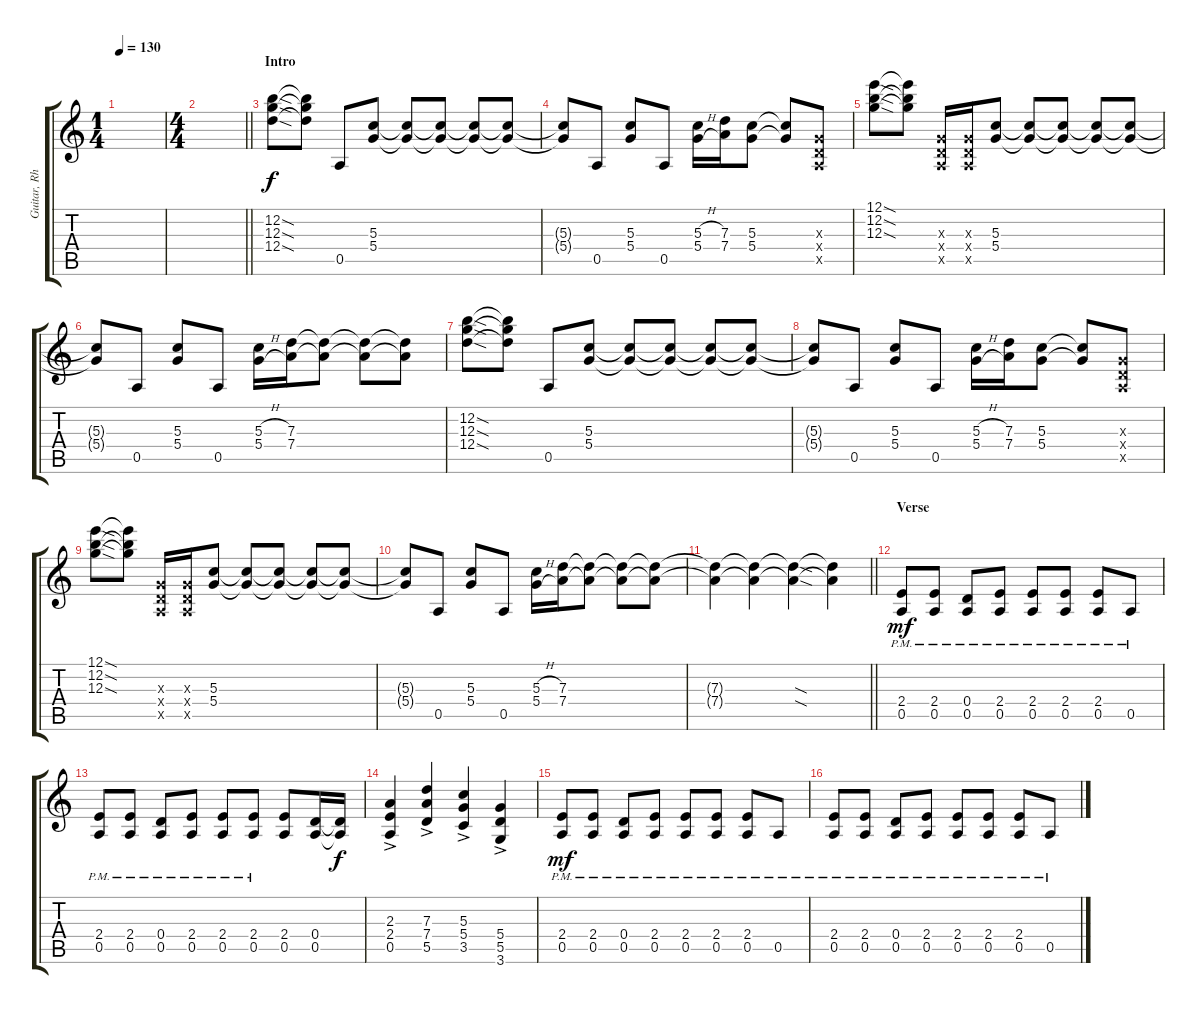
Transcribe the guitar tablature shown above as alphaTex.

\track ("Guitar, Rhythm" "Guitar, Rh") {instrument overdrivenguitar}
\staff {score tabs}
\tuning (E4 B3 G3 D3 A2 E2) {hide}
\ts (1 4)
\tempo 130
\clef g2
\ks c
|
\ts (4 4)
\barLineRight lightlight
|
\section ("" "Intro")
(12.2{sod} 12.3{sod} 12.4{sod}).8 (12.2{t} 12.3{t} 12.4{t}).8 0.5.8 (5.3 5.4).8 (5.3{t} 5.4{t}).8 (5.3{t} 5.4{t}).8 (5.3{t} 5.4{t}).8 (5.3{t} 5.4{t}).8 |
(5.3{t} 5.4{t}).8 0.5.8 (5.3 5.4).8 0.5.8 (5.3{h} 5.4{h}).16 (7.3 7.4).16 (5.3 5.4).8 (5.3{t} 5.4{t}).8 (0.3{x} 0.4{x} 0.5{x}).8 |
(12.1{sod} 12.2{sod} 12.3{sod}).8 (12.1{t} 12.2{t} 12.3{t}).8 (0.3{x} 0.4{x} 0.5{x}).16 (0.3{x} 0.4{x} 0.5{x}).16 (5.3 5.4).8 (5.3{t} 5.4{t}).8 (5.3{t} 5.4{t}).8 (5.3{t} 5.4{t}).8 (5.3{t} 5.4{t}).8 |
(5.3{t} 5.4{t}).8 0.5.8 (5.3 5.4).8 0.5.8 (5.3{h} 5.4{h}).16 (7.3 7.4).16 (7.3{t} 7.4{t}).8 (7.3{t} 7.4{t}).8 (7.3{t} 7.4{t}).8 |
(12.2{sod} 12.3{sod} 12.4{sod}).8 (12.2{t} 12.3{t} 12.4{t}).8 0.5.8 (5.3 5.4).8 (5.3{t} 5.4{t}).8 (5.3{t} 5.4{t}).8 (5.3{t} 5.4{t}).8 (5.3{t} 5.4{t}).8 |
(5.3{t} 5.4{t}).8 0.5.8 (5.3 5.4).8 0.5.8 (5.3{h} 5.4{h}).16 (7.3 7.4).16 (5.3 5.4).8 (5.3{t} 5.4{t}).8 (0.3{x} 0.4{x} 0.5{x}).8 |
(12.1{sod} 12.2{sod} 12.3{sod}).8 (12.1{t} 12.2{t} 12.3{t}).8 (0.3{x} 0.4{x} 0.5{x}).16 (0.3{x} 0.4{x} 0.5{x}).16 (5.3 5.4).8 (5.3{t} 5.4{t}).8 (5.3{t} 5.4{t}).8 (5.3{t} 5.4{t}).8 (5.3{t} 5.4{t}).8 |
(5.3{t} 5.4{t}).8 0.5.8 (5.3 5.4).8 0.5.8 (5.3{h} 5.4{h}).16 (7.3 7.4).16 (7.3{t} 7.4{t}).8 (7.3{t} 7.4{t}).8 (7.3{t} 7.4{t}).8 |
\barLineRight lightlight
(7.3{t} 7.4{t}).4 (7.3{t} 7.4{t}).4 (7.3{sod t} 7.4{sod t}).4 (7.3{t} 7.4{t}).4 |
\section ("" "Verse")
(2.4{pm} 0.5{pm}).8{dy mf} (2.4{pm} 0.5{pm}).8 (0.4{pm} 0.5{pm}).8 (2.4{pm} 0.5{pm}).8 (2.4{pm} 0.5{pm}).8 (2.4{pm} 0.5{pm}).8 (2.4{pm} 0.5{pm}).8 0.5{pm}.8 |
(2.4{pm} 0.5{pm}).8 (2.4{pm} 0.5{pm}).8 (0.4{pm} 0.5{pm}).8 (2.4{pm} 0.5{pm}).8 (2.4{pm} 0.5{pm}).8 (2.4{pm} 0.5{pm}).8 (2.4 0.5).8 (0.4 0.5).16 (0.4{t} 0.5{t}).16{dy f} |
(2.3{ac} 2.4{ac} 0.5{ac}).4 (7.3{ac} 7.4{ac} 5.5).4 (5.3{ac} 5.4{ac} 3.5{ac}).4 (5.4{ac} 5.5{ac} 3.6).4 |
(2.4{pm} 0.5{pm}).8{dy mf} (2.4{pm} 0.5{pm}).8 (0.4{pm} 0.5{pm}).8 (2.4{pm} 0.5{pm}).8 (2.4{pm} 0.5{pm}).8 (2.4{pm} 0.5{pm}).8 (2.4{pm} 0.5{pm}).8 0.5{pm}.8 |
(2.4{pm} 0.5{pm}).8 (2.4{pm} 0.5{pm}).8 (0.4{pm} 0.5{pm}).8 (2.4{pm} 0.5{pm}).8 (2.4{pm} 0.5{pm}).8 (2.4{pm} 0.5{pm}).8 (2.4{pm} 0.5{pm}).8 0.5{pm}.8
